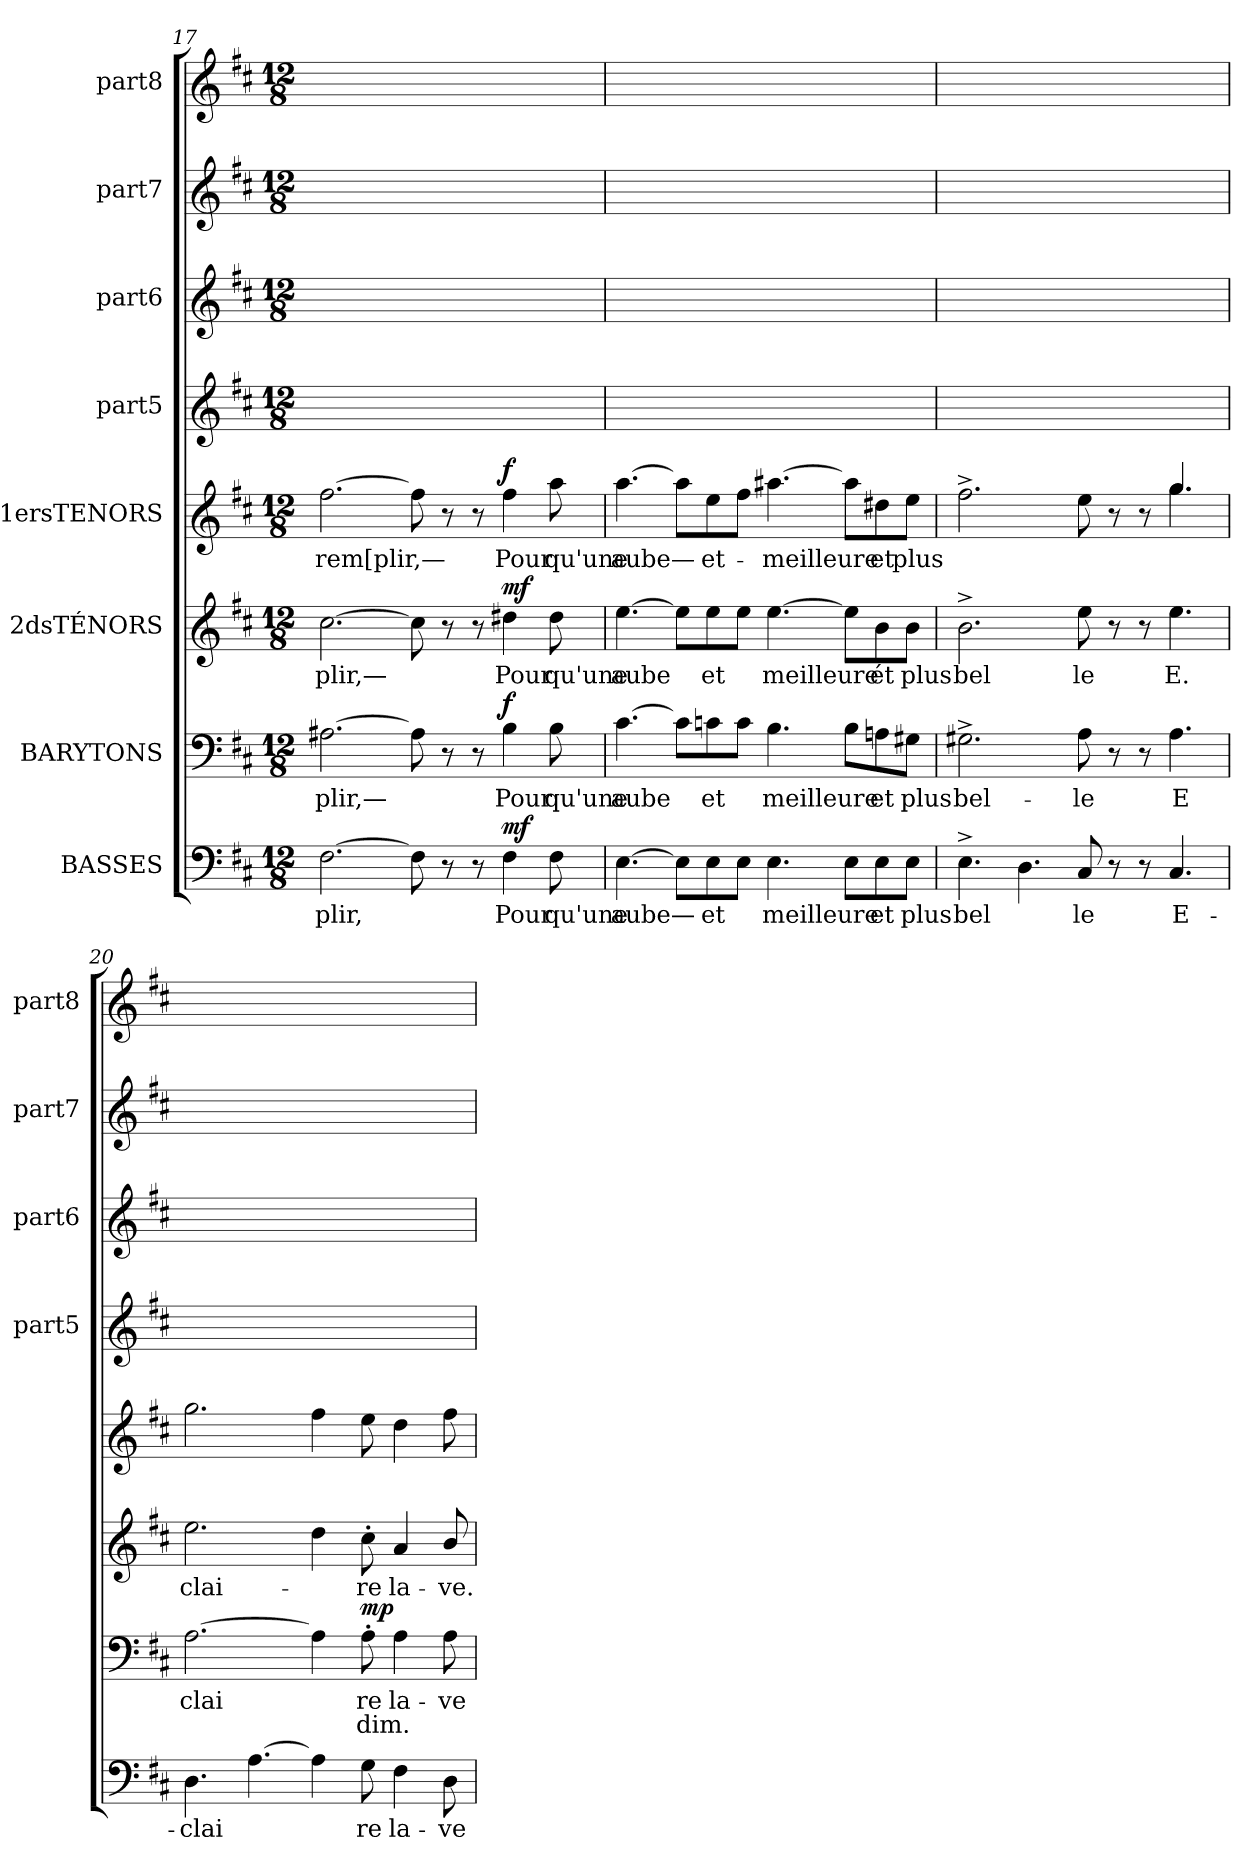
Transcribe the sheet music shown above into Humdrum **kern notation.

**kern	**text	**dynam	**kern	**text	**text	**dynam	**kern	**text	**dynam	**kern	**text	**dynam	**kern	**kern	**kern	**kern
*part8	*part8	*part8	*part7	*part7	*part7	*part7	*part6	*part6	*part6	*part5	*part5	*part5	*part4	*part3	*part2	*part1
*staff8	*staff8	*staff8	*staff7	*staff7	*staff7	*staff7	*staff6	*staff6	*staff6	*staff5	*staff5	*staff5	*staff4	*staff3	*staff2	*staff1
*I"BASSES	*	*	*I"BARYTONS	*	*	*	*I"2dsTÉNORS	*	*	*I"1ersTENORS	*	*	*I"part5	*I"part6	*I"part7	*I"part8
*	*	*	*	*	*	*	*	*	*	*	*	*	*I'part5	*I'part6	*I'part7	*I'part8
*clefF4	*	*	*clefF4	*	*	*	*clefG2	*	*	*clefG2	*	*	*clefG2	*clefG2	*clefG2	*clefG2
*k[f#c#]	*	*	*k[f#c#]	*	*	*	*k[f#c#]	*	*	*k[f#c#]	*	*	*k[f#c#]	*k[f#c#]	*k[f#c#]	*k[f#c#]
*M12/8	*	*	*M12/8	*	*	*	*M12/8	*	*	*M12/8	*	*	*M12/8	*M12/8	*M12/8	*M12/8
=17	=17	=17	=17	=17	=17	=17	=17	=17	=17	=17	=17	=17	=17	=17	=17	=17
[2.F#i\	plir,	.	[2.A#Xi\	plir,—	.	.	[2.cc#i\	plir,—	.	[2.ff#i\	rem[plir,—	.	1ryy	1ryy	1ryy	1ryy
8F#i\]	.	.	8A#i\]	.	.	.	8cc#i\]	.	.	8ff#i\]	.	.	.	.	.	.
8r	.	.	8r	.	.	.	8r	.	.	8r	.	.	.	.	.	.
8r	.	.	8r	.	.	.	8r	.	.	8r	.	.	2ryy	2ryy	2ryy	2ryy
!	!	!LO:DY:a	!	!	!	!LO:DY:a	!	!	!LO:DY:a	!	!	!LO:DY:a	!	!	!	!
4F#i\	Pour	mf	4Bi\	Pour	.	f	4dd#Xi\	Pour	mf	4ff#i\	Pour	f	.	.	.	.
8F#i\	qu'une	.	8Bi\	qu'une	.	.	8dd#i\	qu'une	.	8aai\	qu'une	.	.	.	.	.
=18	=18	=18	=18	=18	=18	=18	=18	=18	=18	=18	=18	=18	=18	=18	=18	=18
[4.Ei\	aube—	.	[4.c#i\	aube	.	.	[4.eei\	aube	.	[4.aai\	aube—	.	1ryy	1ryy	1ryy	1ryy
8Ei\L]	.	.	8c#i\L]	.	.	.	8eei\L]	.	.	8aai\L]	.	.	.	.	.	.
8Ei\	et	.	8cni\	et	.	.	8eei\	et	.	8eei\	et-	.	.	.	.	.
8Ei\J	.	.	8ci\J	.	.	.	8eei\J	.	.	8ff#i\J	.	.	.	.	.	.
4.Ei\	meilleure	.	4.Bi\	meilleure	.	.	[4.eei\	meilleure	.	[4.aa#Xi\	meilleure	.	.	.	.	.
.	.	.	.	.	.	.	.	.	.	.	.	.	2ryy	2ryy	2ryy	2ryy
8Ei\L	.	.	8Bi\L	.	.	.	8eei\L]	.	.	8aa#i\L]	.	.	.	.	.	.
8Ei\	et	.	8Ani\	et	.	.	8bi\	ét	.	8dd#Xi\	et	.	.	.	.	.
8Ei\J	plus	.	8G#Xi\J	plus	.	.	8bi\J	plus	.	8eei\J	plus	.	.	.	.	.
!!LO:PB:g=z
=19	=19	=19	=19	=19	=19	=19	=19	=19	=19	=19	=19	=19	=19	=19	=19	=19
*	*	*	*	*	*	*	*	*	*	*^	*	*	*	*	*	*
4.E^>i\	bel	.	2.G#X^>i\	bel-	.	.	2.b^>i\	bel	.	2.ff#^>i\	4.ryy	.	.	1ryy	1ryy	1ryy	1ryy
4.Di\	.	.	.	.	.	.	.	.	.	.	4.ryy	.	.	.	.	.	.
8C#i/	le	.	8Ai\	le	.	.	8eei\	le	.	8eei\	8ryy	.	.	.	.	.	.
8r	.	.	8r	.	.	.	8r	.	.	8r	8ryy	.	.	.	.	.	.
8r	.	.	8r	.	.	.	8r	.	.	8r	8ryy	.	.	2ryy	2ryy	2ryy	2ryy
4.C#i/	E-	.	4.Ai\	E	.	.	4.eei\	E.	.	4.ggi/	4.ggj\	.	.	.	.	.	.
*	*	*	*	*	*	*	*	*	*	*v	*v	*	*	*	*	*	*
=20	=20	=20	=20	=20	=20	=20	=20	=20	=20	=20	=20	=20	=20	=20	=20	=20
4.Di\	clai	.	[2.Ai\	clai	.	.	2.eei\	clai-	.	2.ggi\	.	.	1ryy	1ryy	1ryy	1ryy
[4.Ai\	--	.	.	.	.	.	.	.	.	.	.	.	.	.	.	.
4Ai\]	.	.	4Ai\]	.	.	.	4ddi\	.	.	4ff#i\	.	.	.	.	.	.
!	!	!	!	!	!	!LO:DY:a	!	!	!	!	!	!	!	!	!	!
8Gi\	re	.	8A'>i\	re	dim.	mp	8cc#'>i\	re	.	8eei\	.	.	2ryy	2ryy	2ryy	2ryy
4F#i\	la-	.	4Ai\	la-	.	.	4ai/	la-	.	4ddi\	.	.	.	.	.	.
8Di\	ve-	.	8Ai\	ve	.	.	8bi/	ve.	.	8ff#i\	.	.	.	.	.	.
=	=	=	=	=	=	=	=	=	=	=	=	=	=	=	=	=
*-	*-	*-	*-	*-	*-	*-	*-	*-	*-	*-	*-	*-	*-	*-	*-	*-
